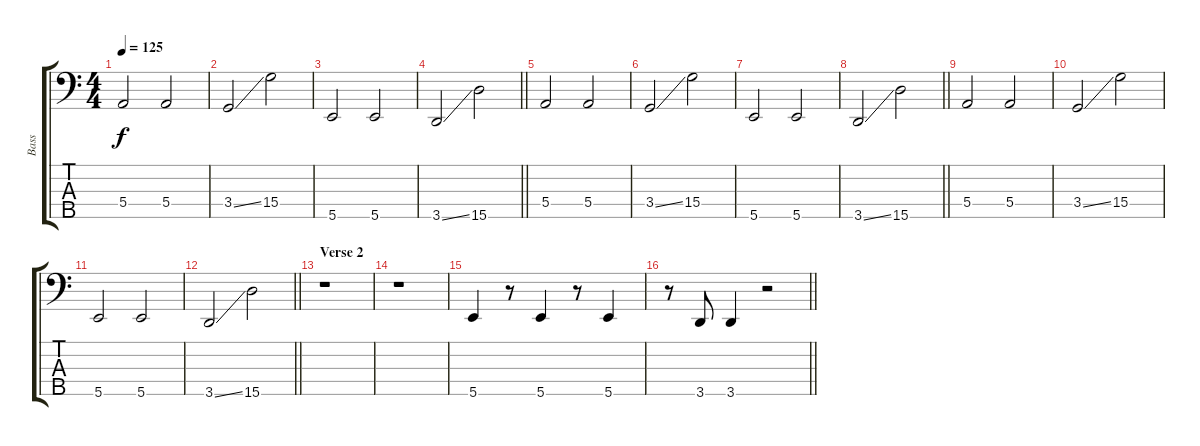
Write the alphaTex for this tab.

\track ("Bass" "Bass") {instrument synthbass2}
\staff {score tabs}
\tuning (G2 D2 A1 E1 B0) {hide}
\ts (4 4)
\tempo 125
\clef f4
\ks c
5.4.2{dy f} 5.4.2 |
3.4{ss}.2 15.4.2 |
5.5.2 5.5.2 |
\barLineRight lightlight
3.5{ss}.2 15.5.2 |
\section ("" "")
5.4.2 5.4.2 |
3.4{ss}.2 15.4.2 |
5.5.2 5.5.2 |
\barLineRight lightlight
3.5{ss}.2 15.5.2 |
5.4.2 5.4.2 |
3.4{ss}.2 15.4.2 |
5.5.2 5.5.2 |
\barLineRight lightlight
3.5{ss}.2 15.5.2 |
\section ("" "Verse 2")
r.1 |
r.1 |
5.5.4 r.8 5.5.4 r.8 5.5.4 |
\barLineRight lightlight
r.8 3.5.8 3.5.4 r.2
